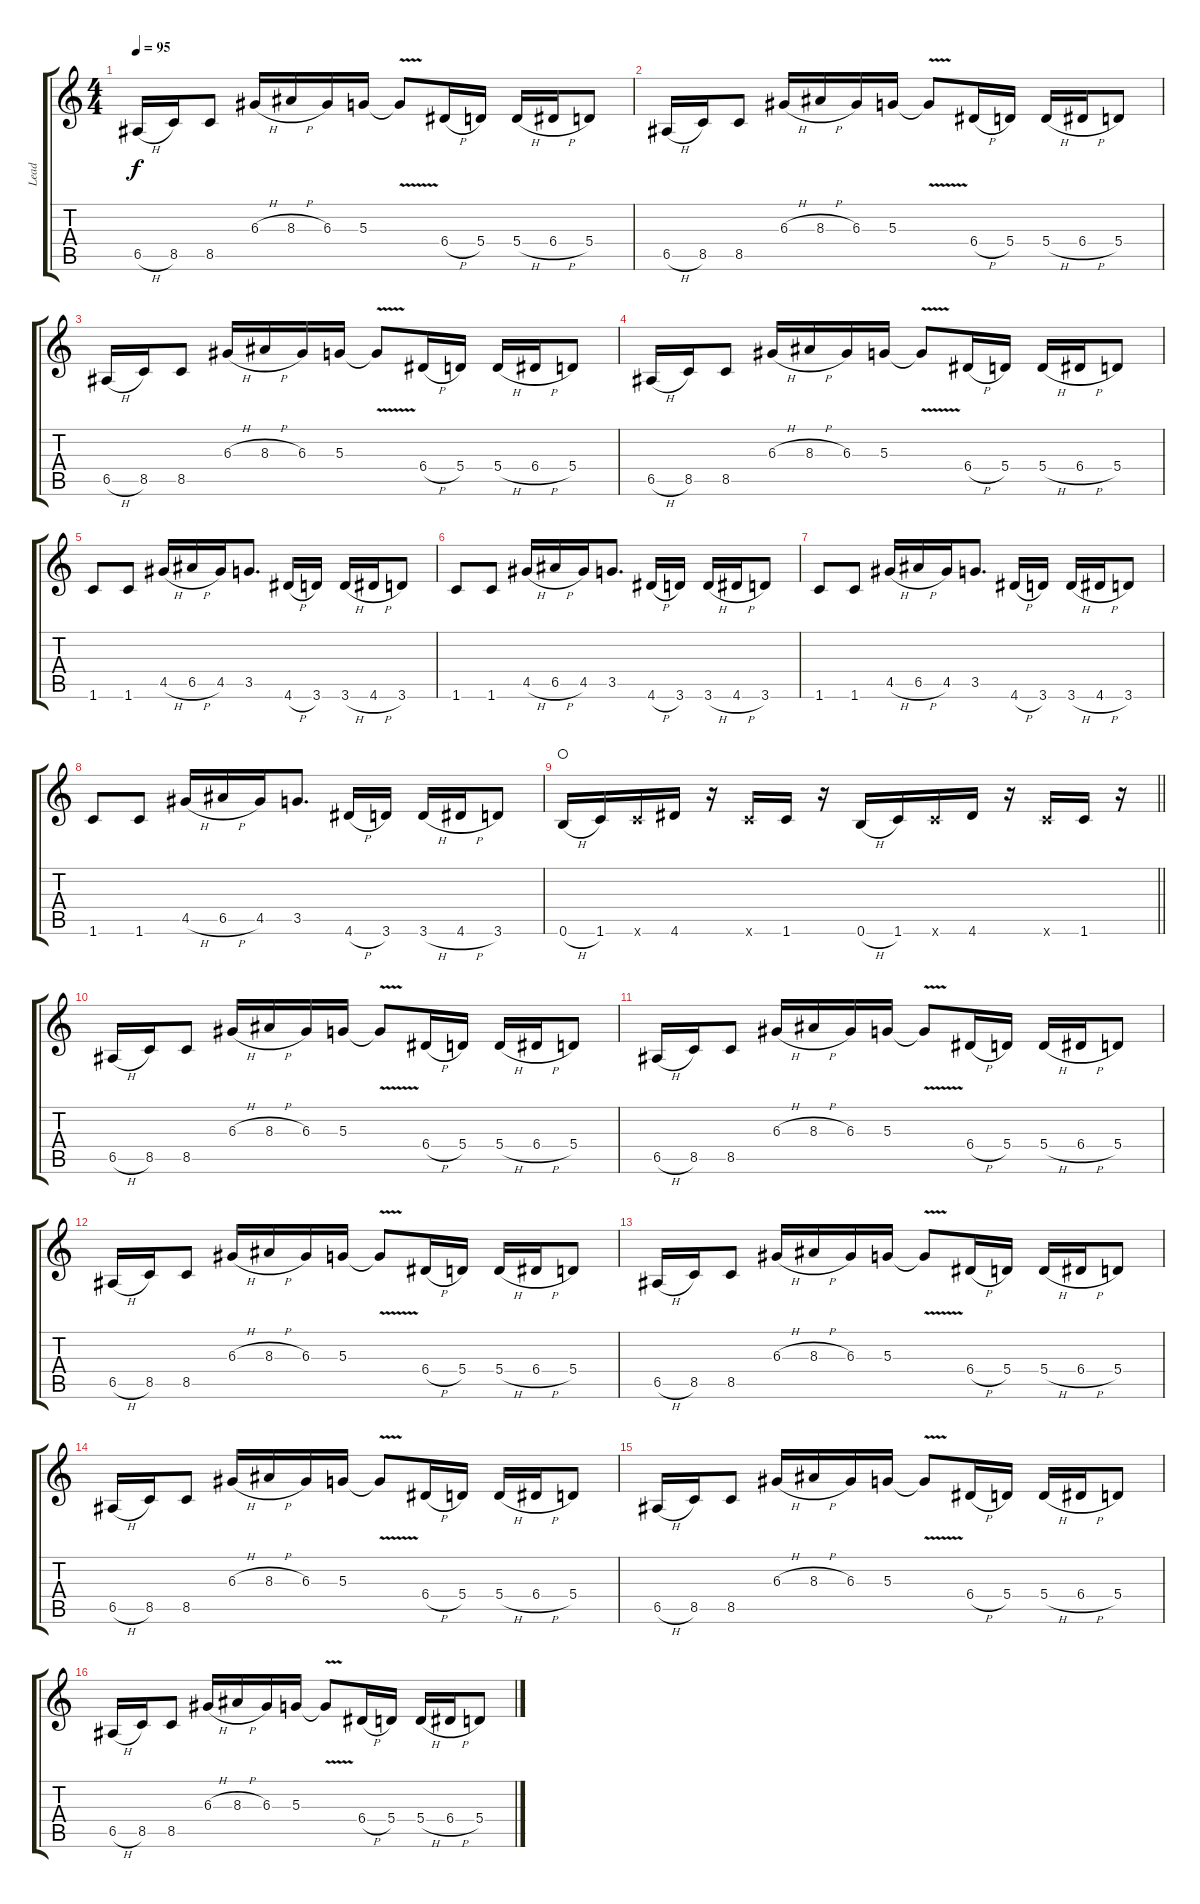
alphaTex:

\track ("Lead" "Lead") {instrument distortionguitar}
\staff {score tabs}
\tuning (B3 Gb3 D3 A2 E2 B1) {hide}
\ts (4 4)
\tempo 95
\clef g2
\ks c
6.5{h}.16{dy f instrument distortionguitar} 8.5.16 8.5.8 6.3{h}.16 8.3{h}.16 6.3.16 5.3.16 5.3{v t}.8 6.4{h}.16 5.4.16 5.4{h}.16 6.4{h}.16 5.4.8 |
6.5{h}.16 8.5.16 8.5.8 6.3{h}.16 8.3{h}.16 6.3.16 5.3.16 5.3{v t}.8 6.4{h}.16 5.4.16 5.4{h}.16 6.4{h}.16 5.4.8 |
6.5{h}.16 8.5.16 8.5.8 6.3{h}.16 8.3{h}.16 6.3.16 5.3.16 5.3{v t}.8 6.4{h}.16 5.4.16 5.4{h}.16 6.4{h}.16 5.4.8 |
6.5{h}.16 8.5.16 8.5.8 6.3{h}.16 8.3{h}.16 6.3.16 5.3.16 5.3{v t}.8 6.4{h}.16 5.4.16 5.4{h}.16 6.4{h}.16 5.4.8 |
1.6.8{ot 8vb} 1.6.8{ot 8vb} 4.5{h}.16{ot 8vb} 6.5{h}.16{ot 8vb} 4.5.16{ot 8vb} 3.5.8{d ot 8vb} 4.6{h}.16{ot 8vb} 3.6.16{ot 8vb} 3.6{h}.16{ot 8vb} 4.6{h}.16{ot 8vb} 3.6.8{ot 8vb} |
1.6.8{ot 8vb} 1.6.8{ot 8vb} 4.5{h}.16{ot 8vb} 6.5{h}.16{ot 8vb} 4.5.16{ot 8vb} 3.5.8{d ot 8vb} 4.6{h}.16{ot 8vb} 3.6.16{ot 8vb} 3.6{h}.16{ot 8vb} 4.6{h}.16{ot 8vb} 3.6.8{ot 8vb} |
1.6.8{ot 8vb} 1.6.8{ot 8vb} 4.5{h}.16{ot 8vb} 6.5{h}.16{ot 8vb} 4.5.16{ot 8vb} 3.5.8{d ot 8vb} 4.6{h}.16{ot 8vb} 3.6.16{ot 8vb} 3.6{h}.16{ot 8vb} 4.6{h}.16{ot 8vb} 3.6.8{ot 8vb} |
1.6.8{ot 8vb} 1.6.8{ot 8vb} 4.5{h}.16{ot 8vb} 6.5{h}.16{ot 8vb} 4.5.16{ot 8vb} 3.5.8{d ot 8vb} 4.6{h}.16{ot 8vb} 3.6.16{ot 8vb} 3.6{h}.16{ot 8vb} 4.6{h}.16{ot 8vb} 3.6.8{ot 8vb} |
\barLineRight lightlight
0.6{h}.16{ot 8vb instrument distortionguitar waho} 1.6.16{ot 8vb} 1.6{x}.16{ot 8vb} 4.6.16{ot 8vb} r.16 1.6{x}.16{ot 8vb} 1.6.16{ot 8vb} r.16 0.6{h}.16{ot 8vb} 1.6.16{ot 8vb} 1.6{x}.16{ot 8vb} 4.6.16{ot 8vb} r.16 1.6{x}.16{ot 8vb} 1.6.16{ot 8vb} r.16 |
6.5{h}.16{instrument distortionguitar} 8.5.16 8.5.8 6.3{h}.16 8.3{h}.16 6.3.16 5.3.16 5.3{v t}.8 6.4{h}.16 5.4.16 5.4{h}.16 6.4{h}.16 5.4.8 |
6.5{h}.16 8.5.16 8.5.8 6.3{h}.16 8.3{h}.16 6.3.16 5.3.16 5.3{v t}.8 6.4{h}.16 5.4.16 5.4{h}.16 6.4{h}.16 5.4.8 |
6.5{h}.16 8.5.16 8.5.8 6.3{h}.16 8.3{h}.16 6.3.16 5.3.16 5.3{v t}.8 6.4{h}.16 5.4.16 5.4{h}.16 6.4{h}.16 5.4.8 |
6.5{h}.16 8.5.16 8.5.8 6.3{h}.16 8.3{h}.16 6.3.16 5.3.16 5.3{v t}.8 6.4{h}.16 5.4.16 5.4{h}.16 6.4{h}.16 5.4.8 |
6.5{h}.16 8.5.16 8.5.8 6.3{h}.16 8.3{h}.16 6.3.16 5.3.16 5.3{v t}.8 6.4{h}.16 5.4.16 5.4{h}.16 6.4{h}.16 5.4.8 |
6.5{h}.16 8.5.16 8.5.8 6.3{h}.16 8.3{h}.16 6.3.16 5.3.16 5.3{v t}.8 6.4{h}.16 5.4.16 5.4{h}.16 6.4{h}.16 5.4.8 |
6.5{h}.16 8.5.16 8.5.8 6.3{h}.16 8.3{h}.16 6.3.16 5.3.16 5.3{v t}.8 6.4{h}.16 5.4.16 5.4{h}.16 6.4{h}.16 5.4.8
